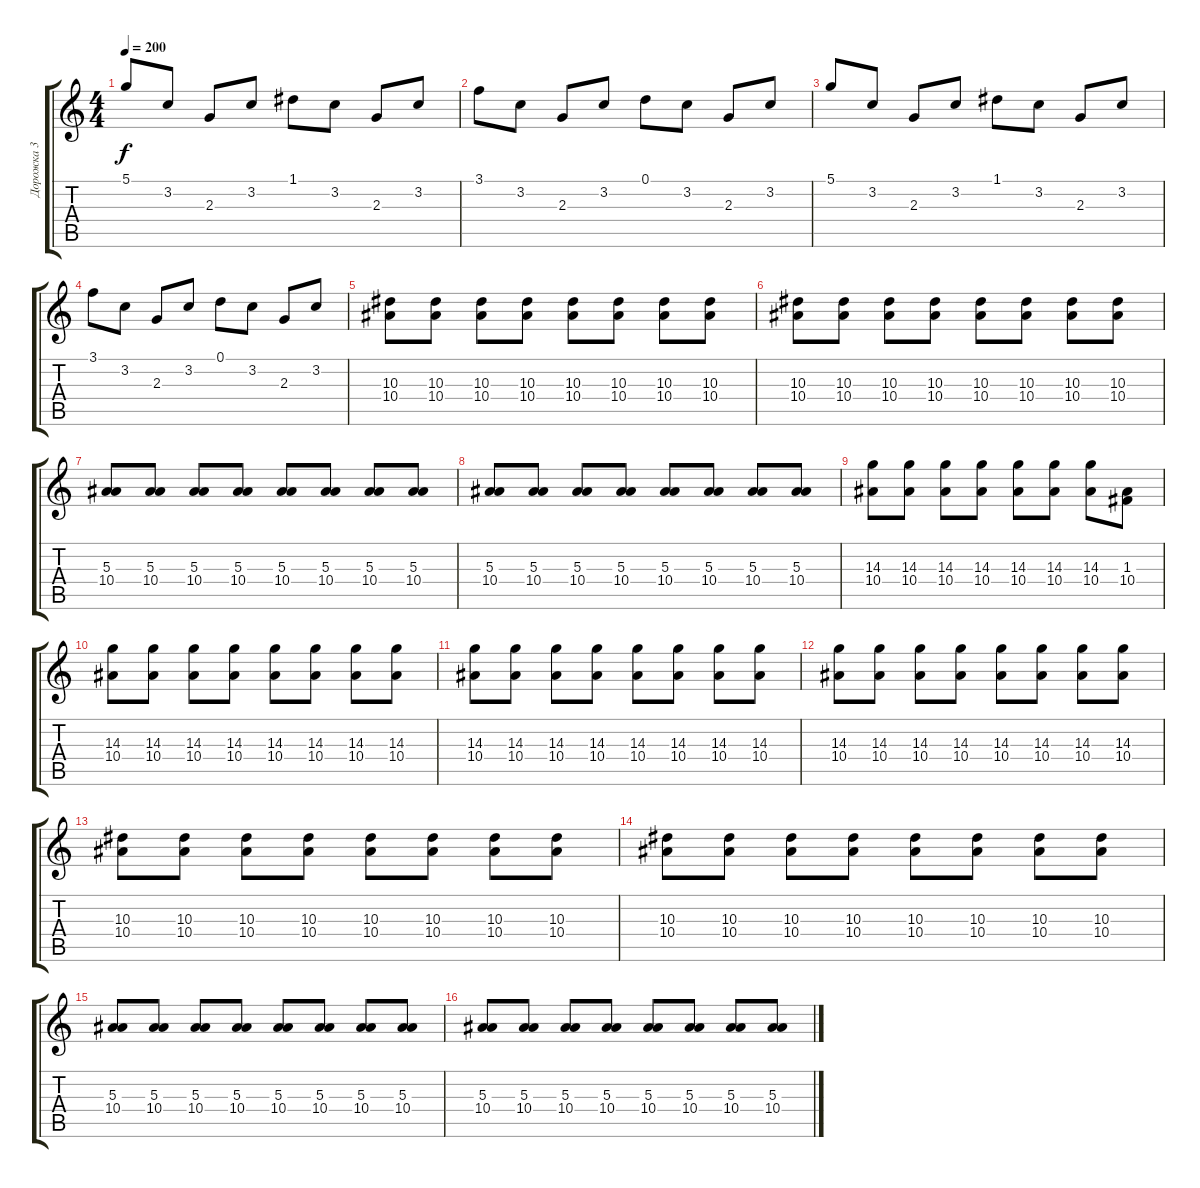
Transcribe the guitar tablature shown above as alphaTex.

\track ("Дорожка 3" "Дорожка 3") {instrument overdrivenguitar}
\staff {score tabs}
\tuning (D4 A3 F3 C3 G2 C2) {hide}
\ts (4 4)
\tempo 200
\clef g2
\ks c
5.1.8{dy f beam Up} 3.2.8{beam Up} 2.3.8 3.2.8 1.1.8 3.2.8 2.3.8 3.2.8 |
3.1.8 3.2.8 2.3.8 3.2.8 0.1.8 3.2.8 2.3.8 3.2.8 |
5.1.8{beam Up} 3.2.8{beam Up} 2.3.8 3.2.8 1.1.8 3.2.8 2.3.8 3.2.8 |
3.1.8 3.2.8 2.3.8 3.2.8 0.1.8 3.2.8 2.3.8 3.2.8 |
(10.3 10.4).8 (10.3 10.4).8 (10.3 10.4).8 (10.3 10.4).8 (10.3 10.4).8 (10.3 10.4).8 (10.3 10.4).8 (10.3 10.4).8 |
(10.3 10.4).8 (10.3 10.4).8 (10.3 10.4).8 (10.3 10.4).8 (10.3 10.4).8 (10.3 10.4).8 (10.3 10.4).8 (10.3 10.4).8 |
(5.3 10.4).8 (5.3 10.4).8 (5.3 10.4).8 (5.3 10.4).8 (5.3 10.4).8 (5.3 10.4).8 (5.3 10.4).8 (5.3 10.4).8 |
(5.3 10.4).8 (5.3 10.4).8 (5.3 10.4).8 (5.3 10.4).8 (5.3 10.4).8 (5.3 10.4).8 (5.3 10.4).8 (5.3 10.4).8 |
(14.3 10.4).8 (14.3 10.4).8 (14.3 10.4).8 (14.3 10.4).8 (14.3 10.4).8 (14.3 10.4).8 (14.3 10.4).8 (1.3 10.4).8 |
(14.3 10.4).8 (14.3 10.4).8 (14.3 10.4).8 (14.3 10.4).8 (14.3 10.4).8 (14.3 10.4).8 (14.3 10.4).8 (14.3 10.4).8 |
(14.3 10.4).8 (14.3 10.4).8 (14.3 10.4).8 (14.3 10.4).8 (14.3 10.4).8 (14.3 10.4).8 (14.3 10.4).8 (14.3 10.4).8 |
(14.3 10.4).8 (14.3 10.4).8 (14.3 10.4).8 (14.3 10.4).8 (14.3 10.4).8 (14.3 10.4).8 (14.3 10.4).8 (14.3 10.4).8 |
(10.3 10.4).8 (10.3 10.4).8 (10.3 10.4).8 (10.3 10.4).8 (10.3 10.4).8 (10.3 10.4).8 (10.3 10.4).8 (10.3 10.4).8 |
(10.3 10.4).8 (10.3 10.4).8 (10.3 10.4).8 (10.3 10.4).8 (10.3 10.4).8 (10.3 10.4).8 (10.3 10.4).8 (10.3 10.4).8 |
(5.3 10.4).8 (5.3 10.4).8 (5.3 10.4).8 (5.3 10.4).8 (5.3 10.4).8 (5.3 10.4).8 (5.3 10.4).8 (5.3 10.4).8 |
(5.3 10.4).8 (5.3 10.4).8 (5.3 10.4).8 (5.3 10.4).8 (5.3 10.4).8 (5.3 10.4).8 (5.3 10.4).8 (5.3 10.4).8
